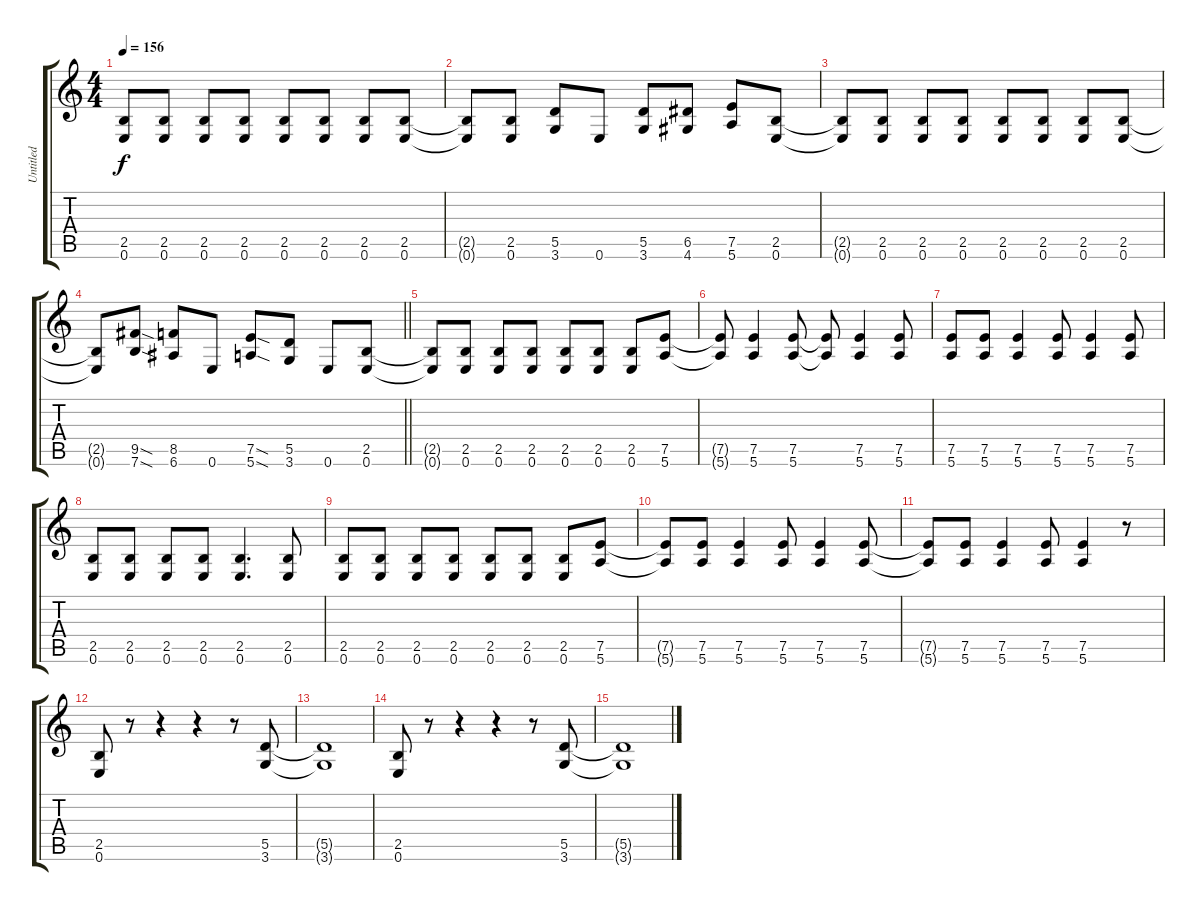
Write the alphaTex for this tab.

\track ("Untitled" "Untitled") {instrument distortionguitar}
\staff {score tabs}
\tuning (E4 B3 G3 D3 A2 E2) {hide}
\ts (4 4)
\tempo 156
\clef g2
\ks c
(2.5{t} 0.6{t}).8{dy f} (2.5 0.6).8 (2.5 0.6).8 (2.5 0.6).8 (2.5 0.6).8 (2.5 0.6).8 (2.5 0.6).8 (2.5 0.6).8 |
(2.5{t} 0.6{t}).8 (2.5 0.6).8 (5.5 3.6).8 0.6.8 (5.5 3.6).8 (6.5 4.6).8 (7.5 5.6).8 (2.5 0.6).8 |
(2.5{t} 0.6{t}).8 (2.5 0.6).8 (2.5 0.6).8 (2.5 0.6).8 (2.5 0.6).8 (2.5 0.6).8 (2.5 0.6).8 (2.5 0.6).8 |
\barLineRight lightlight
(2.5{t} 0.6{t}).8 (9.5{sod} 7.6{sod}).8 (8.5 6.6).8 0.6.8 (7.5{sod} 5.6{sod}).8 (5.5 3.6).8 0.6.8 (2.5 0.6).8 |
(2.5{t} 0.6{t}).8 (2.5 0.6).8 (2.5 0.6).8 (2.5 0.6).8 (2.5 0.6).8 (2.5 0.6).8 (2.5 0.6).8 (7.5 5.6).8 |
(7.5{t} 5.6{t}).8 (7.5 5.6).4 (7.5 5.6).8 (7.5{t} 5.6{t}).8 (7.5 5.6).4 (7.5 5.6).8 |
(7.5 5.6).8 (7.5 5.6).8 (7.5 5.6).4 (7.5 5.6).8 (7.5 5.6).4 (7.5 5.6).8 |
(2.5 0.6).8 (2.5 0.6).8 (2.5 0.6).8 (2.5 0.6).8 (2.5 0.6).4{d} (2.5 0.6).8 |
(2.5 0.6).8 (2.5 0.6).8 (2.5 0.6).8 (2.5 0.6).8 (2.5 0.6).8 (2.5 0.6).8 (2.5 0.6).8 (7.5 5.6).8 |
(7.5{t} 5.6{t}).8 (7.5 5.6).8 (7.5 5.6).4 (7.5 5.6).8 (7.5 5.6).4 (7.5 5.6).8 |
(7.5{t} 5.6{t}).8 (7.5 5.6).8 (7.5 5.6).4 (7.5 5.6).8 (7.5 5.6).4 r.8 |
(2.5 0.6).8 r.8 r.4 r.4 r.8 (5.5 3.6).8 |
(5.5{t} 3.6{t}).1 |
(2.5 0.6).8 r.8 r.4 r.4 r.8 (5.5 3.6).8 |
(5.5{t} 3.6{t}).1
